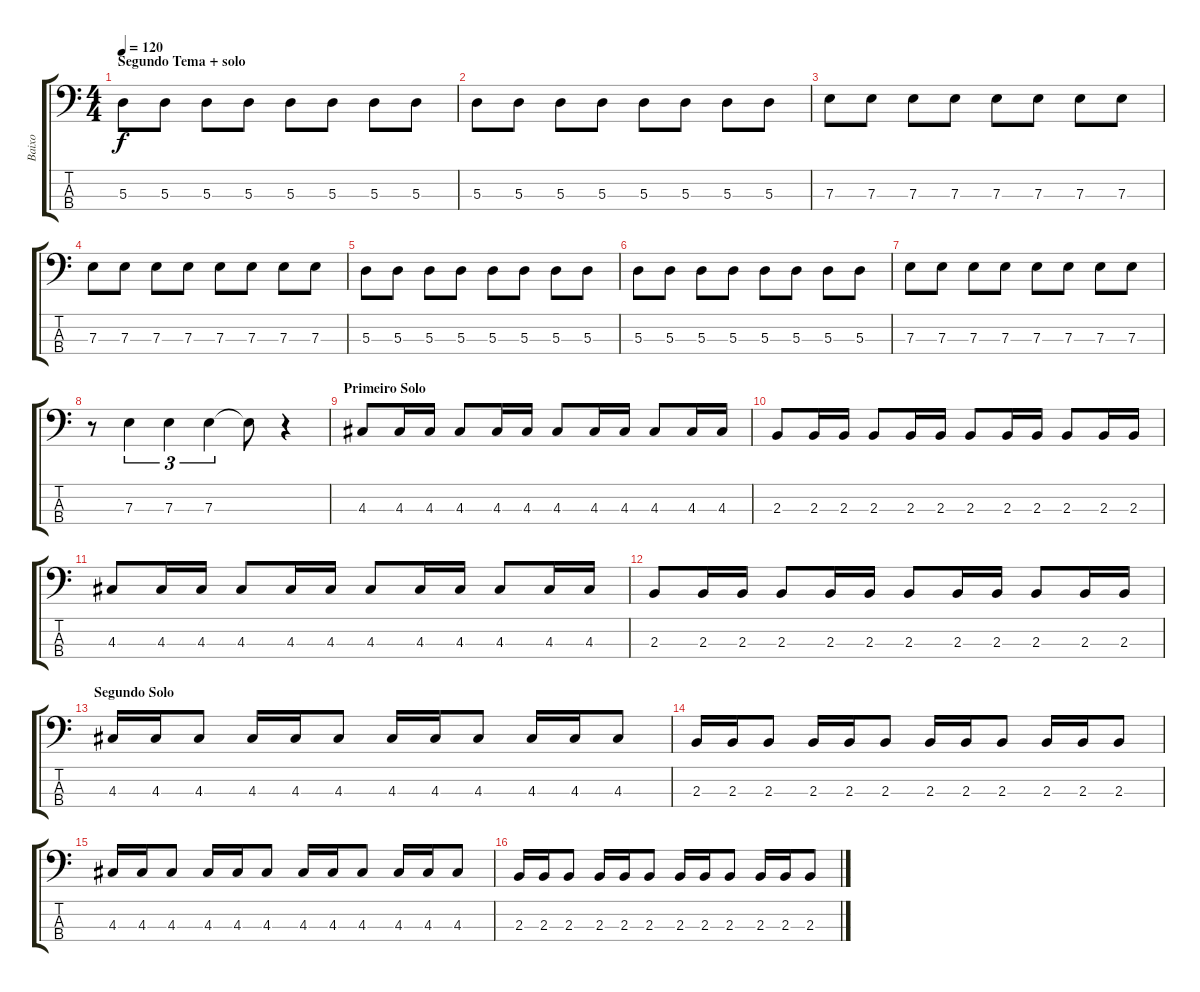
\track ("Baixo" "Baixo") {instrument electricbassfinger}
\staff {score tabs}
\tuning (G2 D2 A1 E1) {hide}
\ts (4 4)
\section ("" "Segundo Tema + solo")
\tempo 120
\clef f4
\ks c
5.3.8{dy f} 5.3.8 5.3.8 5.3.8 5.3.8 5.3.8 5.3.8 5.3.8 |
5.3.8 5.3.8 5.3.8 5.3.8 5.3.8 5.3.8 5.3.8 5.3.8 |
7.3.8 7.3.8 7.3.8 7.3.8 7.3.8 7.3.8 7.3.8 7.3.8 |
7.3.8 7.3.8 7.3.8 7.3.8 7.3.8 7.3.8 7.3.8 7.3.8 |
5.3.8 5.3.8 5.3.8 5.3.8 5.3.8 5.3.8 5.3.8 5.3.8 |
5.3.8 5.3.8 5.3.8 5.3.8 5.3.8 5.3.8 5.3.8 5.3.8 |
7.3.8 7.3.8 7.3.8 7.3.8 7.3.8 7.3.8 7.3.8 7.3.8 |
r.8 7.3.4{tu (3 2)} 7.3.4{tu (3 2)} 7.3.4{tu (3 2)} 7.3{t}.8 r.4 |
\section ("" "Primeiro Solo")
4.3.8 4.3.16 4.3.16 4.3.8 4.3.16 4.3.16 4.3.8 4.3.16 4.3.16 4.3.8 4.3.16 4.3.16 |
2.3.8 2.3.16 2.3.16 2.3.8 2.3.16 2.3.16 2.3.8 2.3.16 2.3.16 2.3.8 2.3.16 2.3.16 |
4.3.8 4.3.16 4.3.16 4.3.8 4.3.16 4.3.16 4.3.8 4.3.16 4.3.16 4.3.8 4.3.16 4.3.16 |
2.3.8 2.3.16 2.3.16 2.3.8 2.3.16 2.3.16 2.3.8 2.3.16 2.3.16 2.3.8 2.3.16 2.3.16 |
\section ("" "Segundo Solo")
4.3.16 4.3.16 4.3.8 4.3.16 4.3.16 4.3.8 4.3.16 4.3.16 4.3.8 4.3.16 4.3.16 4.3.8 |
2.3.16 2.3.16 2.3.8 2.3.16 2.3.16 2.3.8 2.3.16 2.3.16 2.3.8 2.3.16 2.3.16 2.3.8 |
4.3.16 4.3.16 4.3.8 4.3.16 4.3.16 4.3.8 4.3.16 4.3.16 4.3.8 4.3.16 4.3.16 4.3.8 |
2.3.16 2.3.16 2.3.8 2.3.16 2.3.16 2.3.8 2.3.16 2.3.16 2.3.8 2.3.16 2.3.16 2.3.8
